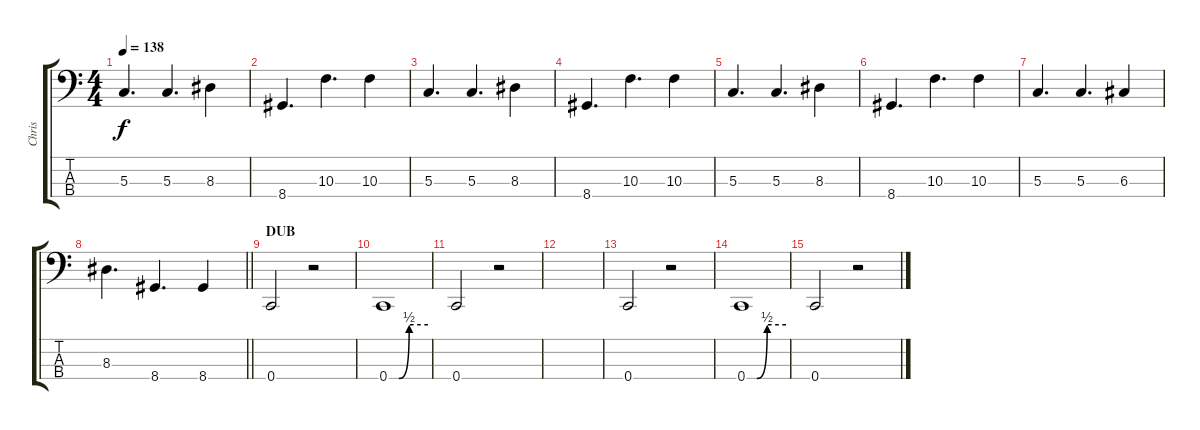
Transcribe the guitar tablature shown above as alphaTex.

\track ("Chris" "Chris") {instrument electricbasspick}
\staff {score tabs}
\tuning (F2 C2 G1 C1) {hide}
\ts (4 4)
\tempo 138
\clef f4
\ks c
5.3.4{d dy f} 5.3.4{d} 8.3.4 |
8.4.4{d} 10.3.4{d} 10.3.4 |
5.3.4{d} 5.3.4{d} 8.3.4 |
8.4.4{d} 10.3.4{d} 10.3.4 |
5.3.4{d} 5.3.4{d} 8.3.4 |
8.4.4{d} 10.3.4{d} 10.3.4 |
5.3.4{d} 5.3.4{d} 6.3.4 |
\barLineRight lightlight
8.3.4{d} 8.4.4{d} 8.4.4 |
\section ("" "DUB")
0.4.2{volume 16} r.2 |
0.4{be (custom 0 0 15 0 31 2 60 2)}.1 |
0.4.2 r.2 |
|
0.4.2{volume 16} r.2 |
0.4{be (custom 0 0 15 0 31 2 60 2)}.1 |
0.4.2 r.2
